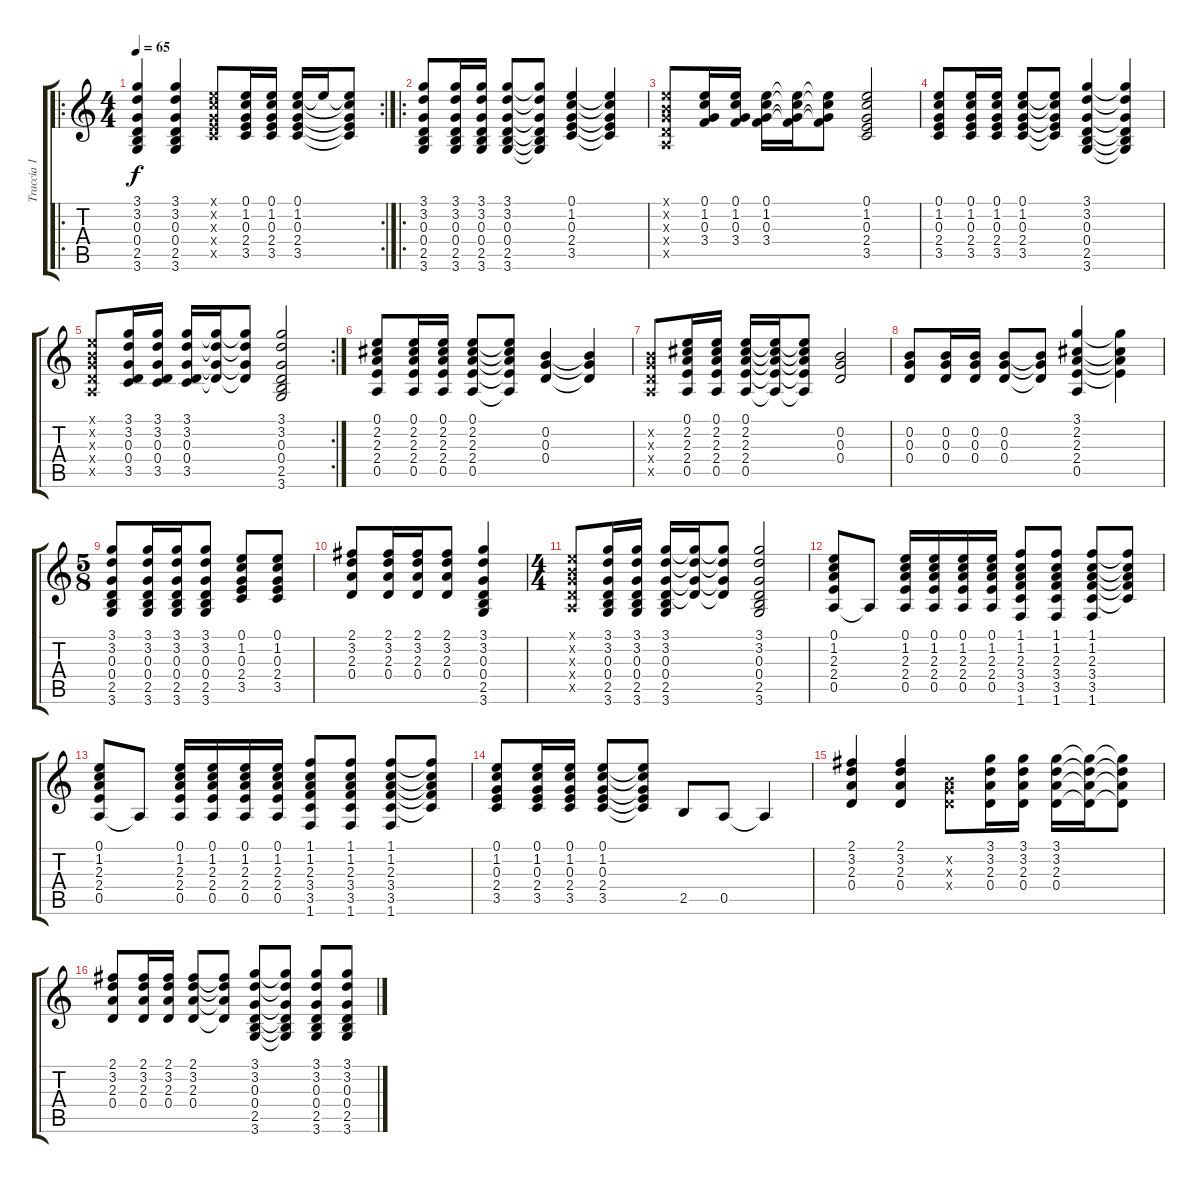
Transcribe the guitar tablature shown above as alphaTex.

\track ("Traccia 1" "Traccia 1") {instrument acousticguitarsteel}
\staff {score tabs}
\tuning (E4 B3 G3 D3 A2 E2) {hide}
\ro
\rc 2
\ts (4 4)
\tempo 65
\clef g2
\ks c
(3.1 3.2 0.3 0.4 2.5 3.6).4{dy f instrument acousticguitarsteel} (3.1 3.2 0.3 0.4 2.5 3.6).4 (0.1{x} 1.2{x} 0.3{x} 2.4{x} 3.5{x}).8 (0.1 1.2 0.3 2.4 3.5).16 (0.1 1.2 0.3 2.4 3.5).16 (0.1 1.2 0.3 2.4 3.5).16 0.1{t}.16 (0.1{t} 1.2{t} 0.3{t} 2.4{t} 3.5{t}).8 |
\ro
(3.1 3.2 0.3 0.4 2.5 3.6).8 (3.1 3.2 0.3 0.4 2.5 3.6).16 (3.1 3.2 0.3 0.4 2.5 3.6).16 (3.1 3.2 0.3 0.4 2.5 3.6).8 (3.1{t} 3.2{t} 0.3{t} 0.4{t} 2.5{t} 3.6{t}).8 (0.1 1.2 0.3 2.4 3.5).4 (0.1{t} 1.2{t} 0.3{t} 2.4{t} 3.5{t}).4 |
(0.1{x} 0.2{x} 0.3{x} 0.4{x} 0.5{x}).8 (0.1 1.2 0.3 3.4).16 (0.1 1.2 0.3 3.4).16 (0.1 1.2 0.3 3.4).16 (0.1{t} 1.2{t} 0.3{t} 3.4{t}).16 (0.1{t} 1.2{t} 0.3{t} 3.4{t}).8 (0.1 1.2 0.3 2.4 3.5).2 |
(0.1 1.2 0.3 2.4 3.5).8 (0.1 1.2 0.3 2.4 3.5).16 (0.1 1.2 0.3 2.4 3.5).16 (0.1 1.2 0.3 2.4 3.5).8 (0.1{t} 1.2{t} 0.3{t} 2.4{t} 3.5{t}).8 (3.1 3.2 0.3 0.4 2.5 3.6).4 (3.1{t} 3.2{t} 0.3{t} 0.4{t} 2.5{t} 3.6{t}).4 |
\rc 2
(0.1{x} 0.2{x} 0.3{x} 0.4{x} 0.5{x}).8 (3.1 3.2 0.3 0.4 3.5).16 (3.1 3.2 0.3 0.4 3.5).16 (3.1 3.2 0.3 0.4 3.5).16 (3.1{t} 3.2{t} 0.3{t} 0.4{t}).16 (3.1{t} 3.2{t} 0.3{t} 0.4{t}).8 (3.1 3.2 0.3 0.4 2.5 3.6).2 |
(0.1 2.2 2.3 2.4 0.5).8 (0.1 2.2 2.3 2.4 0.5).16 (0.1 2.2 2.3 2.4 0.5).16 (0.1 2.2 2.3 2.4 0.5).8 (0.1{t} 2.2{t} 2.3{t} 2.4{t} 0.5{t}).8 (0.2 0.3 0.4).4 (0.2{t} 0.3{t} 0.4{t}).4 |
(0.2{x} 0.3{x} 0.4{x} 0.5{x}).8 (0.1 2.2 2.3 2.4 0.5).16 (0.1 2.2 2.3 2.4 0.5).16 (0.1 2.2 2.3 2.4 0.5).16 (0.1{t} 2.2{t} 2.3{t} 2.4{t} 0.5{t}).16 (0.1{t} 2.2{t} 2.3{t} 2.4{t} 0.5{t}).8 (0.2 0.3 0.4).2 |
(0.2 0.3 0.4).8 (0.2 0.3 0.4).16 (0.2 0.3 0.4).16 (0.2 0.3 0.4).8 (0.2{t} 0.3{t} 0.4{t}).8 (3.1 2.2 2.3 2.4 0.5).4 (3.1{t} 2.2{t} 2.3{t} 2.4{t}).4 |
\ts (5 8)
(3.1 3.2 0.3 0.4 2.5 3.6).8 (3.1 3.2 0.3 0.4 2.5 3.6).16 (3.1 3.2 0.3 0.4 2.5 3.6).16 (3.1 3.2 0.3 0.4 2.5 3.6).8 (0.1 1.2 0.3 2.4 3.5).8 (0.1 1.2 0.3 2.4 3.5).8 |
(2.1 3.2 2.3 0.4).8 (2.1 3.2 2.3 0.4).16 (2.1 3.2 2.3 0.4).16 (2.1 3.2 2.3 0.4).8 (3.1 3.2 0.3 0.4 2.5 3.6).4 |
\ts (4 4)
(0.1{x} 0.2{x} 0.3{x} 0.4{x} 0.5{x}).8 (3.1 3.2 0.3 0.4 2.5 3.6).16 (3.1 3.2 0.3 0.4 2.5 3.6).16 (3.1 3.2 0.3 0.4 2.5 3.6).16 (3.1{t} 3.2{t} 0.3{t} 0.4{t}).16 (3.1{t} 3.2{t} 0.3{t} 0.4{t}).8 (3.1 3.2 0.3 0.4 2.5 3.6).2 |
(0.1 1.2 2.3 2.4 0.5).8 0.5{t}.8 (0.1 1.2 2.3 2.4 0.5).16 (0.1 1.2 2.3 2.4 0.5).16 (0.1 1.2 2.3 2.4 0.5).16 (0.1 1.2 2.3 2.4 0.5).16 (1.1 1.2 2.3 3.4 3.5 1.6).8 (1.1 1.2 2.3 3.4 3.5 1.6).8 (1.1 1.2 2.3 3.4 3.5 1.6).8 (1.1{t} 1.2{t} 2.3{t} 3.4{t} 3.5{t}).8 |
(0.1 1.2 2.3 2.4 0.5).8 0.5{t}.8 (0.1 1.2 2.3 2.4 0.5).16 (0.1 1.2 2.3 2.4 0.5).16 (0.1 1.2 2.3 2.4 0.5).16 (0.1 1.2 2.3 2.4 0.5).16 (1.1 1.2 2.3 3.4 3.5 1.6).8 (1.1 1.2 2.3 3.4 3.5 1.6).8 (1.1 1.2 2.3 3.4 3.5 1.6).8 (1.1{t} 1.2{t} 2.3{t} 3.4{t} 3.5{t}).8 |
(0.1 1.2 0.3 2.4 3.5).8 (0.1 1.2 0.3 2.4 3.5).16 (0.1 1.2 0.3 2.4 3.5).16 (0.1 1.2 0.3 2.4 3.5).8 (0.1{t} 1.2{t} 0.3{t} 2.4{t} 3.5{t}).8 2.5.8 0.5.8 0.5{t}.4 |
(2.1 3.2 2.3 0.4).4 (2.1 3.2 2.3 0.4).4 (0.2{x} 0.3{x} 0.4{x}).8 (3.1 3.2 2.3 0.4).16 (3.1 3.2 2.3 0.4).16 (3.1 3.2 2.3 0.4).16 (3.1{t} 3.2{t} 2.3{t} 0.4{t}).16 (3.1{t} 3.2{t} 2.3{t} 0.4{t}).8 |
(2.1 3.2 2.3 0.4).8 (2.1 3.2 2.3 0.4).16 (2.1 3.2 2.3 0.4).16 (2.1 3.2 2.3 0.4).8 (2.1{t} 3.2{t} 2.3{t} 0.4{t}).8 (3.1 3.2 0.3 0.4 2.5 3.6).8 (3.1{t} 3.2{t} 0.3{t} 0.4{t} 2.5{t} 3.6{t}).8 (3.1 3.2 0.3 0.4 2.5 3.6).8 (3.1 3.2 0.3 0.4 2.5 3.6).8
